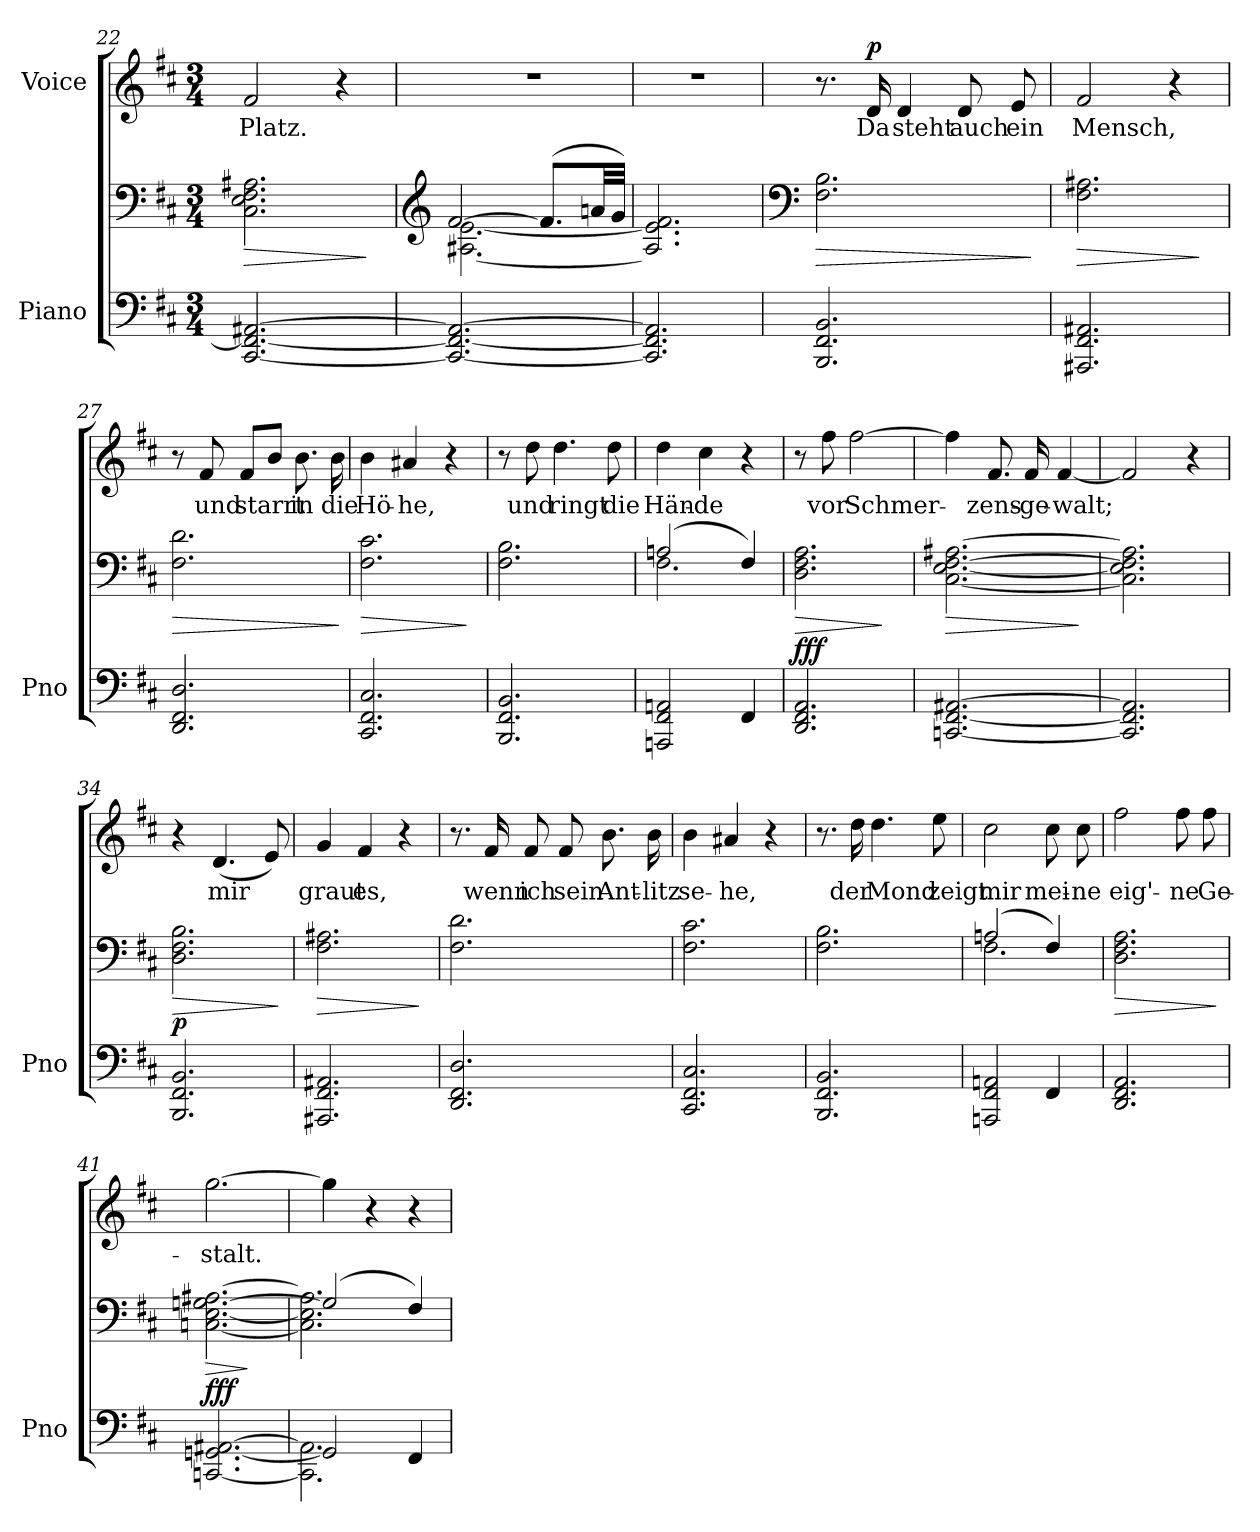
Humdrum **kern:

**kern	**kern	**dynam	**kern	**text	**dynam
*part2	*part2	*part2	*part1	*part1	*part1
*staff3	*staff2	*staff2/3	*staff1	*staff1	*staff1
*I"Piano	*	*	*I"Voice	*	*
*I'Pno	*	*	*	*	*
!!LO:LB:g=z
*clefF4	*clefF4	*	*clefG2	*	*
*k[f#c#]	*k[f#c#]	*	*k[f#c#]	*	*
*M3/4	*M3/4	*	*M3/4	*	*
=22	=22	=22	=22	=22	=22
!	!	!LO:HP:b	!	!LO:LY:b	!
[2.CC#/ 2.FF#/_ [2.AA#X/	2.C#\ 2.E\ 2.F#\ 2.A#X\	>	2f#/	Platz.	.
.	.	.	4r	.	.
.	.	]	.	.	.
=23	=23	=23	=23	=23	=23
*	*clefG2	*	*	*	*
*	*^	*	*	*	*
2.CC#/_ 2.FF#/_ 2.AA#/_	[2f#/	[2.A#X\ [2.e\	.	2.r	.	.
.	(8.f#/L]	.	.	.	.	.
.	32an/LL	.	.	.	.	.
.	32g/JJJ)	.	.	.	.	.
=24	=24	=24	=24	=24	=24	=24
2.CC#/] 2.FF#/] 2.AA#/]	2.ryy	2.A#/] 2.e/] 2.f#/	.	2.r	.	.
*	*v	*v	*	*	*	*
=25	=25	=25	=25	=25	=25
*	*clefF4	*	*	*	*
*	*^	*	*	*	*
!	!	!	!LO:HP:b	!	!	!
*	*v	*v	*	*	*	*
2.BBB/ 2.FF#/ 2.BB/	2.F#\ 2.B\	>	8.r	.	.
!	!	!	!	!LO:LY:b	!LO:DY:a
.	.	.	16d/	Da	p
!	!	!	!	!LO:LY:b	!
.	.	.	4d/	steht	.
!	!	!	!	!LO:LY:b	!
.	.	.	8d/	auch	.
!	!	!	!	!LO:LY:b	!
.	.	.	8e/	ein	.
.	.	]	.	.	.
=26	=26	=26	=26	=26	=26
!	!	!LO:HP:b	!	!LO:LY:b	!
2.AAA#X/ 2.FF#/ 2.AA#X/	2.F#\ 2.A#X\	>	2f#/	Mensch,	.
.	.	.	4r	.	.
.	.	]	.	.	.
=27	=27	=27	=27	=27	=27
!	!	!LO:HP:b	!	!	!
2.DD/ 2.FF#/ 2.D/	2.F#\ 2.d\	>	8r	.	.
!	!	!	!	!LO:LY:b	!
.	.	.	8f#/	und	.
!	!	!	!	!LO:LY:b	!
.	.	.	8f#/L	starrt	.
.	.	.	8b/J	.	.
!	!	!	!	!LO:LY:b	!
.	.	.	8.b\	in	.
!	!	!	!	!LO:LY:b	!
.	.	.	16b\	die	.
.	.	]	.	.	.
=28	=28	=28	=28	=28	=28
!	!	!LO:HP:b	!	!LO:LY:b	!
2.CC#/ 2.FF#/ 2.C#/	2.F#\ 2.c#\	>	4b\	Hö-	.
!	!	!	!	!LO:LY:b	!
.	.	.	4a#X/	-he,	.
.	.	.	4r	.	.
.	.	]	.	.	.
!!LO:PB:g=z
=29	=29	=29	=29	=29	=29
2.BBB/ 2.FF#/ 2.BB/	2.F#\ 2.B\	.	8r	.	.
!	!	!	!	!LO:LY:b	!
.	.	.	8dd\	und	.
!	!	!	!	!LO:LY:b	!
.	.	.	4.dd\	ringt	.
!	!	!	!	!LO:LY:b	!
.	.	.	8dd\	die	.
=30	=30	=30	=30	=30	=30
*	*^	*	*	*	*
!	!	!	!	!	!LO:LY:b	!
2AAAn/ 2FF#/ 2AAn/	(2An/	2.F#\	.	4dd\	Hän-	.
!	!	!	!	!	!LO:LY:b	!
.	.	.	.	4cc#\	-de	.
4FF#/	4F#/)	.	.	4r	.	.
*	*v	*v	*	*	*	*
=31	=31	=31	=31	=31	=31
!	!	!LO:HP:b	!	!	!
!	!	!LO:DY:n=1:a=2	!	!	!
2.DD/ 2.FF#/ 2.AA/	2.D\ 2.F#\ 2.A\	> fff	8r	.	.
!	!	!	!	!LO:LY:b	!
.	.	.	8ff#\	vor	.
!	!	!	!	!LO:LY:b	!
.	.	.	[2ff#\	Schmer-	.
.	.	]	.	.	.
=32	=32	=32	=32	=32	=32
!	!	!LO:HP:b	!	!	!
!	!	!LO:DY:n=1:a=2	!	!	!
!	!	!LO:DY:n=2:a=2	!	!	!
[2.CCn/ [2.FF#/ [2.AA#X/	[2.C#\ [2.E\ [2.F#\ [2.A#X\	> ff other-dynamics	4ff#\]	.	.
!	!	!	!	!LO:LY:b	!
.	.	.	8.f#/	zens-	.
!	!	!	!	!LO:LY:b	!
.	.	.	16f#/	-ge-	.
!	!	!	!	!LO:LY:b	!
.	.	.	[4f#/	-walt;	.
.	.	]	.	.	.
=33	=33	=33	=33	=33	=33
2.CC/] 2.FF#/] 2.AA#/]	2.C#\] 2.E\] 2.F#\] 2.A#\]	.	2f#/]	.	.
.	.	.	4r	.	.
=34	=34	=34	=34	=34	=34
!	!	!LO:HP:b	!	!	!
!	!	!LO:DY:n=1:a=2	!	!	!
2.BBB/ 2.FF#/ 2.BB/	2.D\ 2.F#\ 2.B\	> p	4r	.	.
!	!	!	!	!LO:LY:b	!
.	.	.	(4.d/	mir	.
.	.	.	8e/)	.	.
.	.	]	.	.	.
=35	=35	=35	=35	=35	=35
!	!	!LO:HP:b	!	!LO:LY:b	!
2.AAA#X/ 2.FF#/ 2.AA#X/	2.F#\ 2.A#X\	>	4g/	graut	.
!	!	!	!	!LO:LY:b	!
.	.	.	4f#/	es,	.
.	.	.	4r	.	.
.	.	]	.	.	.
!!LO:LB:g=z
=36	=36	=36	=36	=36	=36
2.DD/ 2.FF#/ 2.D/	2.F#\ 2.d\	.	8.r	.	.
!	!	!	!	!LO:LY:b	!
.	.	.	16f#/	wenn	.
!	!	!	!	!LO:LY:b	!
.	.	.	8f#/	ich	.
!	!	!	!	!LO:LY:b	!
.	.	.	8f#/	sein	.
!	!	!	!	!LO:LY:b	!
.	.	.	8.b\	Ant-	.
!	!	!	!	!LO:LY:b	!
.	.	.	16b\	-litz	.
=37	=37	=37	=37	=37	=37
!	!	!	!	!LO:LY:b	!
2.CC#/ 2.FF#/ 2.C#/	2.F#\ 2.c#\	.	4b\	se-	.
!	!	!	!	!LO:LY:b	!
.	.	.	4a#X/	-he,	.
.	.	.	4r	.	.
=38	=38	=38	=38	=38	=38
2.BBB/ 2.FF#/ 2.BB/	2.F#\ 2.B\	.	8.r	.	.
!	!	!	!	!LO:LY:b	!
.	.	.	16dd\	der	.
!	!	!	!	!LO:LY:b	!
.	.	.	4.dd\	Mond	.
!	!	!	!	!LO:LY:b	!
.	.	.	8ee\	zeigt	.
=39	=39	=39	=39	=39	=39
*	*^	*	*	*	*
!	!	!	!	!	!LO:LY:b	!
2AAAn/ 2FF#/ 2AAn/	(2An/	2.F#\	.	2cc#\	mir	.
!	!	!	!	!	!LO:LY:b	!
4FF#/	4F#/)	.	.	8cc#\	mei-	.
!	!	!	!	!	!LO:LY:b	!
.	.	.	.	8cc#\	-ne	.
*	*v	*v	*	*	*	*
=40	=40	=40	=40	=40	=40
!	!	!LO:HP:b	!	!LO:LY:b	!
!	!	!LO:DY:n=1:a=2	!	!	!
!	!	!LO:DY:n=2:a=2	!	!	!
2.DD/ 2.FF#/ 2.AA/	2.D\ 2.F#\ 2.A\	> ff other-dynamics	2ff#\	eig'-	.
!	!	!	!	!LO:LY:b	!
.	.	.	8ff#\	-ne	.
!	!	!	!	!LO:LY:b	!
.	.	.	8ff#\	Ge-	.
.	.	]	.	.	.
=41	=41	=41	=41	=41	=41
!	!	!LO:HP:b	!	!LO:LY:b	!
!	!	!LO:DY:n=1:a=2	!	!	!
[2.CCn/ [2.GGn/ [2.AA#X/	[2.Cn\ [2.E\ [2.Gn\ [2.A#X\	> fff	[2.gg\	-stalt.	.
.	.	]	.	.	.
!!LO:LB:g=z
=42	=42	=42	=42	=42	=42
*^	*^	*	*	*	*
2GG/]	2.CC\] 2.AA#\]	(2G/]	2.C\] 2.E\] 2.A#\]	.	4gg\]	.	.
.	.	.	.	.	4r	.	.
4FF#/	.	4F#/)	.	.	4r	.	.
*v	*v	*	*	*	*	*	*
*	*v	*v	*	*	*	*
=	=	=	=	=	=
*-	*-	*-	*-	*-	*-
